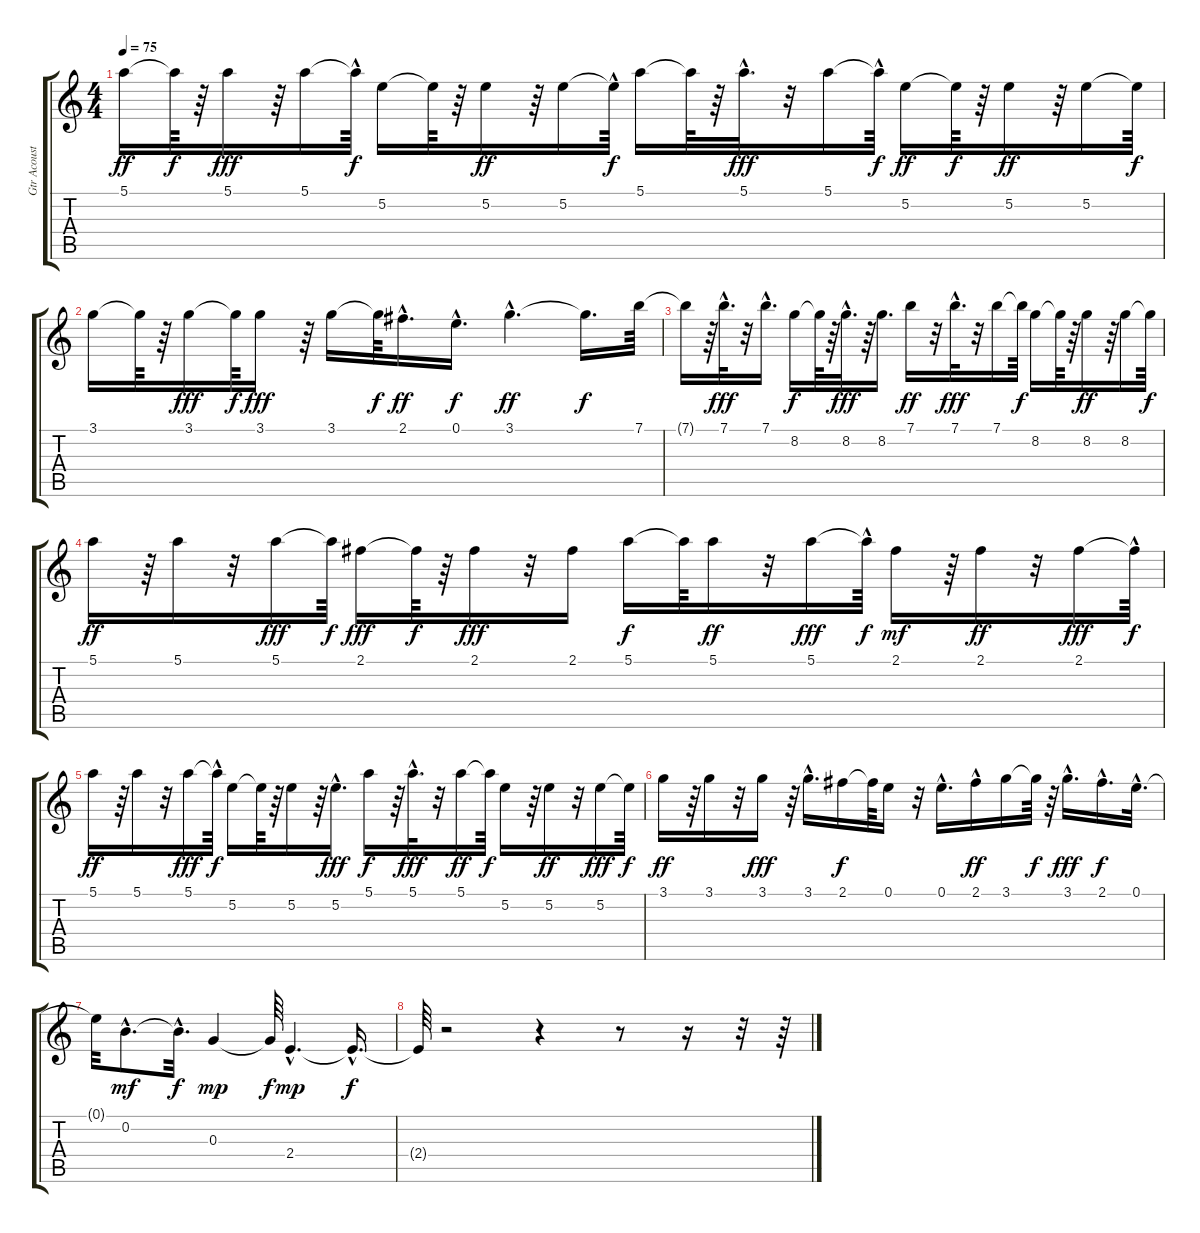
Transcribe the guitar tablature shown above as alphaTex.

\track ("Gtr Acoustic" "Gtr Acoust") {instrument acousticguitarsteel}
\staff {score tabs}
\tuning (E4 B3 G3 D3 A2 E2) {hide}
\ts (4 4)
\tempo 75
\clef g2
\ks c
5.1.16{dy ff} 5.1{t}.64{dy f} r.64 5.1.16{dy fff} r.64 5.1.16 5.1{hac t}.64{dy f} 5.2.16 5.2{t}.64 r.64 5.2.16{dy ff} r.64 5.2.16 5.2{hac t}.64{dy f} 5.1.16 5.1{t}.64 r.64 5.1{hac}.32{d dy fff} r.32 5.1.16 5.1{hac t}.64{dy f} 5.2.16{dy ff} 5.2{t}.64{dy f} r.64 5.2.16{dy ff} r.64 5.2.16 5.2{t}.64{dy f} |
3.1.16 3.1{t}.64 r.64 3.1.16{dy fff} 3.1{t}.64{dy f} 3.1.16{dy fff} r.64 3.1.16 3.1{t}.64{dy f} 2.1{hac}.16{d dy ff} 0.1{hac}.16{d dy f} 3.1{hac}.4{d dy ff} 3.1{t}.16{d dy f} 7.1.64 |
7.1{t}.16 r.64 7.1{hac}.32{d dy fff} r.32 7.1{hac}.16{d} 8.2.16{dy f} 8.2{t}.64 r.64 8.2{hac}.32{d dy fff} r.64 8.2.16{d} 7.1.16{dy ff} r.32 7.1{hac}.32{d dy fff} r.32 7.1.16 7.1{t}.64{dy f} 8.2.16 8.2{t}.64 r.64 8.2.16{dy ff} r.64 8.2.16 8.2{t}.64{dy f} |
5.1.16{dy ff} r.64 5.1.16 r.32 5.1.16{dy fff} 5.1{t}.64{dy f} 2.1.16{dy fff} 2.1{t}.64{dy f} r.64 2.1.16{dy fff} r.32 2.1.16 5.1.16{dy f} 5.1{t}.64 5.1.16{dy ff} r.32 5.1.16{dy fff} 5.1{hac t}.64{dy f} 2.1.16{dy mf} r.64 2.1.16{dy ff} r.32 2.1.16{dy fff} 2.1{hac t}.64{dy f} |
5.1.16{dy ff} r.64 5.1.16 r.32 5.1.16{dy fff} 5.1{hac t}.64{dy f} 5.2.16 5.2{t}.64 r.64 5.2.16 r.64 5.2{hac}.16{d dy fff} 5.1.16{dy f} r.64 5.1{hac}.32{d dy fff} r.32 5.1.16{dy ff} 5.1{t}.64{dy f} 5.2.16 r.64 5.2.16{dy ff} r.32 5.2.16{dy fff} 5.2{t}.64{dy f} |
3.1.16{dy ff} r.64 3.1.16 r.32 3.1.16{dy fff} r.64 3.1{hac}.16{d} 2.1.16{dy f} 2.1{t}.64 0.1.16 r.32 0.1{hac}.16{d} 2.1{hac}.16{dy ff} 3.1.16 3.1{t}.64{dy f} r.64 3.1{hac}.16{d dy fff} 2.1{hac}.16{d dy f} 0.1{hac}.32{d} |
0.1{t}.32 0.2{hac}.8{d dy mf} 0.2{hac t}.32{d dy f} 0.3.4{dy mp} 0.3{t}.64{dy f} 2.4{hac}.4{d dy mp} 2.4{hac t}.16{d dy f} |
2.4{t}.64 r.2 r.4 r.8 r.16 r.32 r.64
